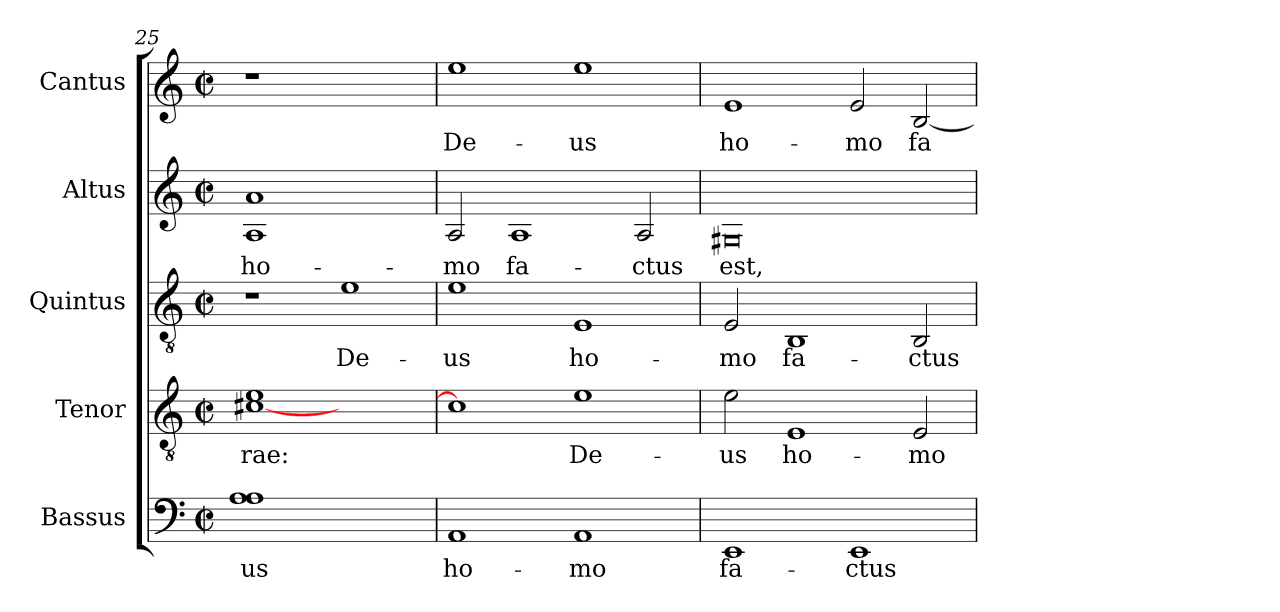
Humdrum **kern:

**kern	**text	**kern	**text	**kern	**text	**kern	**text	**kern	**text
*part5	*part5	*part4	*part4	*part3	*part3	*part2	*part2	*part1	*part1
*staff5	*staff5	*staff4	*staff4	*staff3	*staff3	*staff2	*staff2	*staff1	*staff1
*I"Bassus	*	*I"Tenor	*	*I"Quintus	*	*I"Altus	*	*I"Cantus	*
*clefF4	*	*clefGv2	*	*clefGv2	*	*clefG2	*	*clefG2	*
*M2/2	*	*M2/2	*	*M2/2	*	*M2/2	*	*M2/2	*
*met(c|)	*	*met(c|)	*	*met(c|)	*	*met(c|)	*	*met(c|)	*
=25	=25	=25	=25	=25	=25	=25	=25	=25	=25
!	!LO:LY:b:cj	!	!LO:LY:b:cj	!	!	!	!LO:LY:b:cj	!	!
1A 1A	-us	1e [>1c#X	-rae:	1r	.	1a 1A	ho-	1r	.
!	!	!	!	!	!LO:LY:b:cj	!	!	!	!
1ryy	.	1ryy	.	1e	De-	1ryy	.	1ryy	.
=26	=26	=26	=26	=26	=26	=26	=26	=26	=26
!	!LO:LY:b:cj	!	!	!	!LO:LY:b:cj	!	!LO:LY:b:cj	!	!LO:LY:b:cj
1AA	ho-	1c#]	.	1e	-us	2A/	-mo	1ee	De-
!	!	!	!	!	!	!	!LO:LY:b:cj	!	!
.	.	.	.	.	.	1A	fa-	.	.
!	!LO:LY:b:cj	!	!LO:LY:b:cj	!	!LO:LY:b:cj	!	!	!	!LO:LY:b:cj
1AA	-mo	1e	De-	1E	ho-	.	.	1ee	-us
!	!	!	!	!	!	!	!LO:LY:b:cj	!	!
.	.	.	.	.	.	2A/	-ctus	.	.
=27	=27	=27	=27	=27	=27	=27	=27	=27	=27
!	!LO:LY:b:cj	!	!LO:LY:b:cj	!	!LO:LY:b:cj	!	!LO:LY:b:cj	!	!LO:LY:b:cj
1EE	fa-	2e\	-us	2E/	-mo	0G#X	est,	1e	ho-
!	!	!	!LO:LY:b:cj	!	!LO:LY:b:cj	!	!	!	!
.	.	1E	ho-	1BB	fa-	.	.	.	.
!	!LO:LY:b:cj	!	!	!	!	!	!	!	!LO:LY:b:cj
1EE	-ctus	.	.	.	.	.	.	2e/	-mo
!	!	!	!LO:LY:b:cj	!	!LO:LY:b:cj	!	!	!	!LO:LY:b:cj
.	.	2E/	-mo	2BB/	-ctus	.	.	[>2B/	fa-
=	=	=	=	=	=	=	=	=	=
*-	*-	*-	*-	*-	*-	*-	*-	*-	*-
